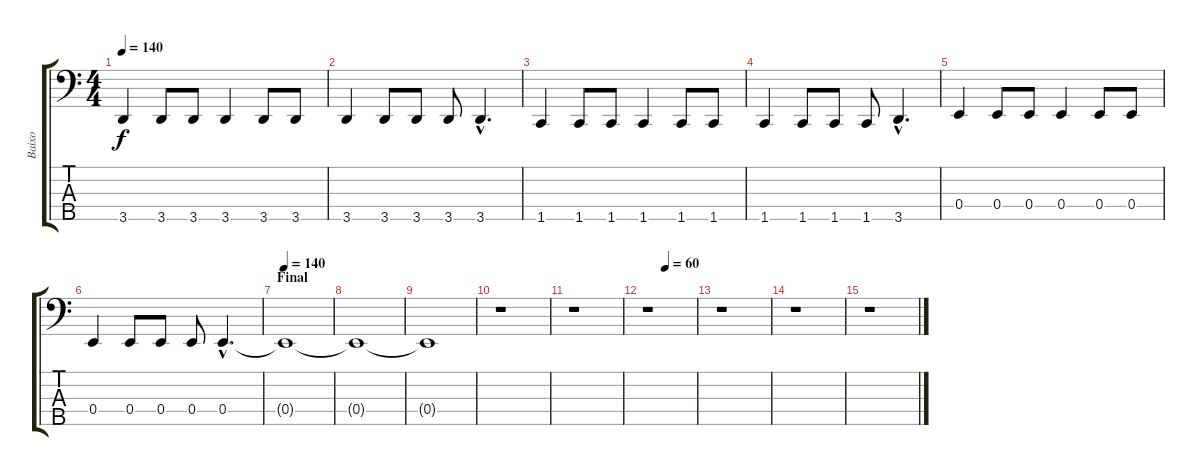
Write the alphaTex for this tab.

\track ("Baixo" "Baixo") {instrument electricbassfinger}
\staff {score tabs}
\tuning (G2 D2 A1 E1 B0) {hide}
\ts (4 4)
\tempo 140
\clef f4
\ks c
3.5.4{dy f} 3.5.8 3.5.8 3.5.4 3.5.8 3.5.8 |
3.5.4 3.5.8 3.5.8 3.5.8 3.5{hac}.4{d} |
1.5.4 1.5.8 1.5.8 1.5.4 1.5.8 1.5.8 |
1.5.4 1.5.8 1.5.8 1.5.8 3.5{hac}.4{d} |
0.4.4 0.4.8 0.4.8 0.4.4 0.4.8 0.4.8 |
0.4.4 0.4.8 0.4.8 0.4.8 0.4{hac}.4{d} |
\section ("" "Final")
\tempo 140
0.4{t}.1{volume 0 instrument electricbassfinger} |
0.4{t}.1 |
0.4{t}.1 |
r.1 |
r.1 |
\tempo (60 0.375)
r.1 |
r.1 |
r.1 |
r.1
